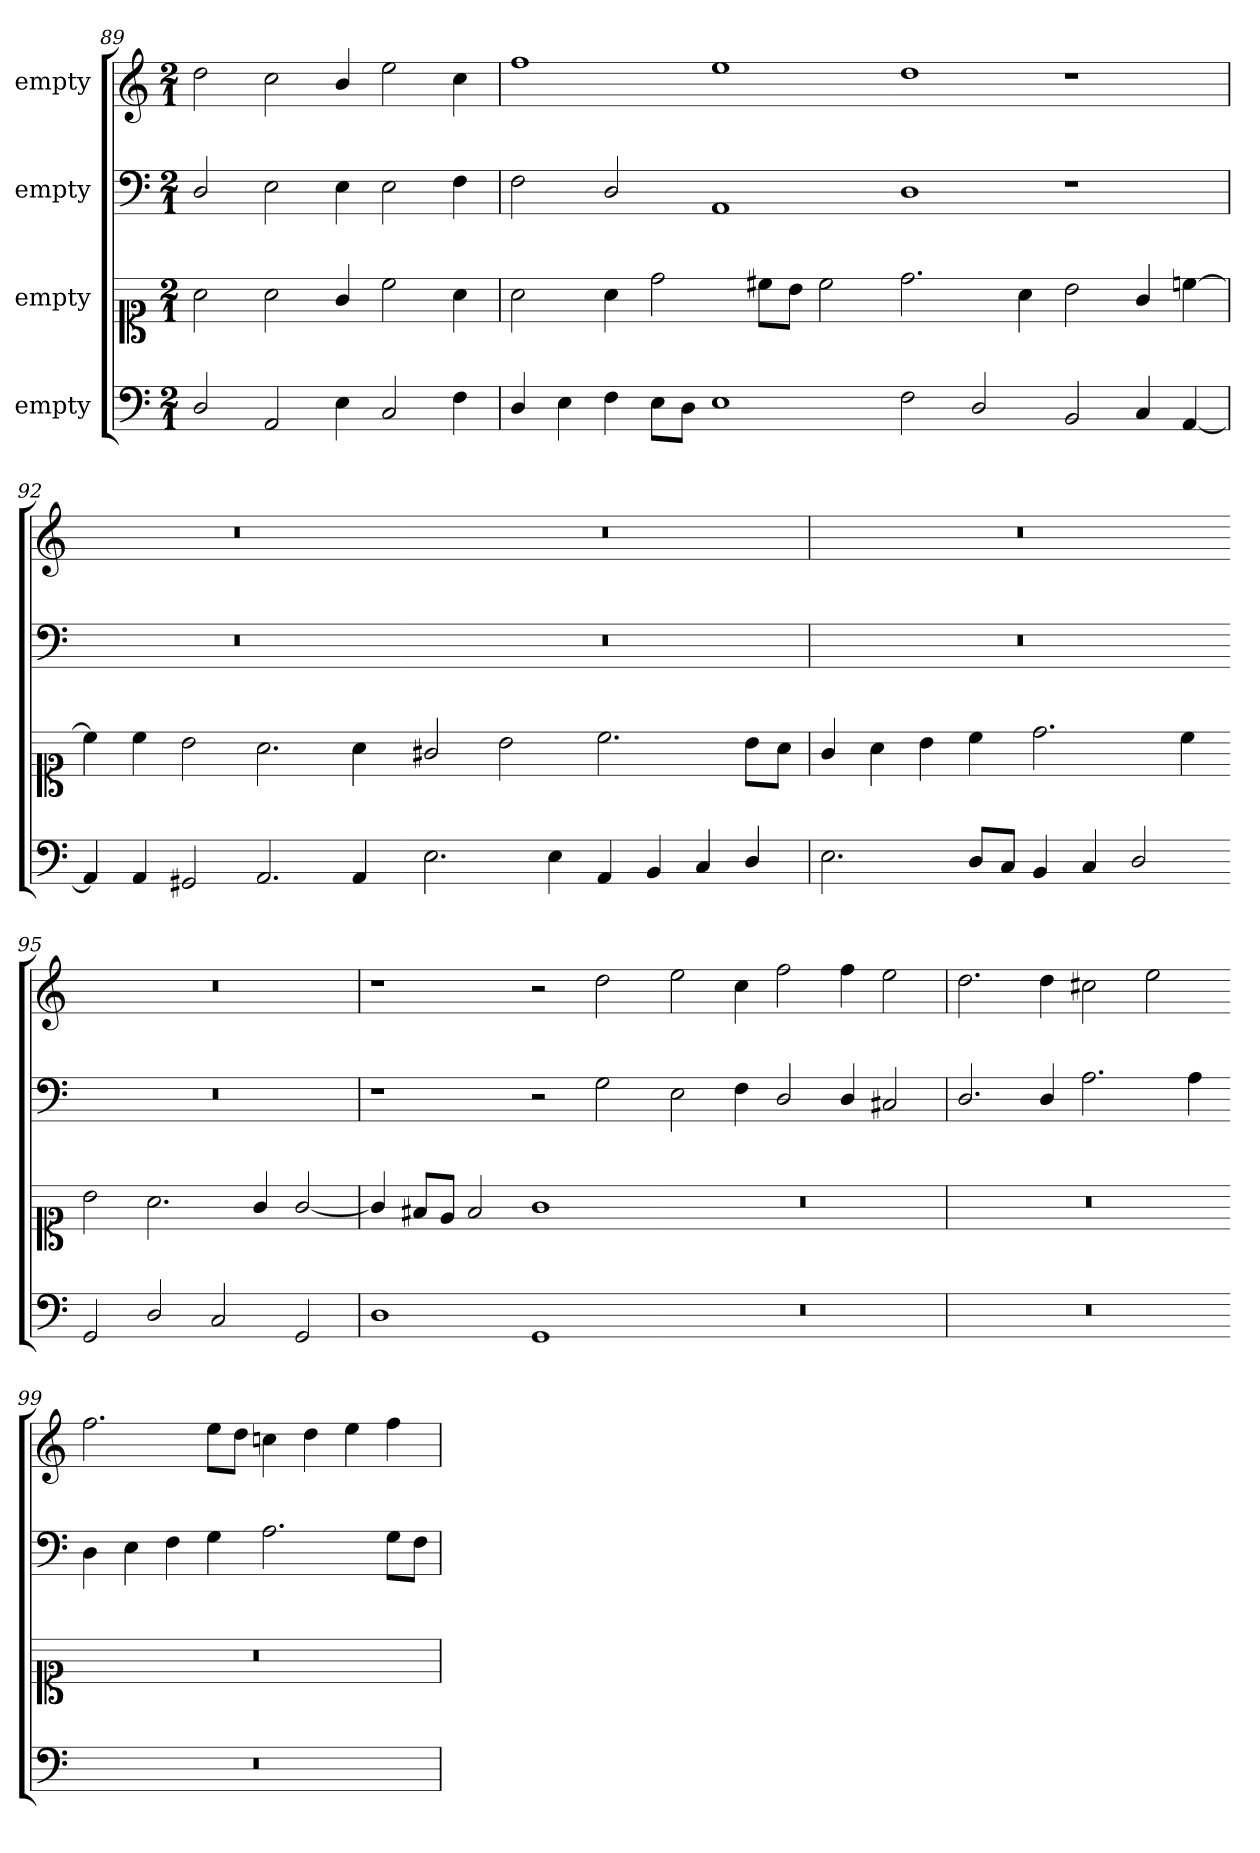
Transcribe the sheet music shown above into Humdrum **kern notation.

**kern	**kern	**kern	**kern
*part4	*part3	*part2	*part1
*staff4	*staff3	*staff2	*staff1
*I"empty	*I"empty	*I"empty	*I"empty
*clefF4	*clefC1	*clefF4	*clefG2
*k[]	*k[]	*k[]	*k[]
*M2/1	*M2/1	*M2/1	*M2/1
=89	=89	=89	=89
2D/	2a\	2D/	2dd\
2AA/	2a\	2E\	2cc\
4E\	4g/	4E\	4b/
2C/	2cc\	2E\	2ee\
4F\	4a\	4F\	4cc\
=90	=90	=90	=90
4D/	2a\	2F\	1ff
4E\	.	.	.
4F\	4a\	2D/	.
8E\L	2dd\	.	.
8D\J	.	.	.
1E	.	1AA	1ee
.	8cc#X\L	.	.
.	8b\J	.	.
.	2cc#\	.	.
=91-	=91-	=91-	=91-
2F\	2.dd\	1D	1dd
2D/	.	.	.
.	4a\	.	.
2BB/	2b\	1r	1r
4C/	4g/	.	.
[4AA/	[4ccn\	.	.
=92	=92	=92	=92
4AA/]	4cc\]	0r	0r
4AA/	4cc\	.	.
2GG#X/	2b\	.	.
2.AA/	2.a\	.	.
4AA/	4a\	.	.
=93-	=93-	=93-	=93-
2.E\	2g#X/	0r	0r
.	2b\	.	.
4E\	.	.	.
4AA/	2.cc\	.	.
4BB/	.	.	.
4C/	.	.	.
4D/	8b\L	.	.
.	8a\J	.	.
=94	=94	=94	=94
2.E\	4g/	0r	0r
.	4a\	.	.
.	4b\	.	.
8D/L	4cc\	.	.
8C/J	.	.	.
4BB/	2.dd\	.	.
4C/	.	.	.
2D/	.	.	.
.	4cc\	.	.
=95-	=95-	=95-	=95-
2GG/	2b\	0r	0r
2D/	2.a\	.	.
2C/	.	.	.
.	4g/	.	.
2GG/	[2g/	.	.
=96	=96	=96	=96
1D	4g/]	1r	1r
.	8f#X/L	.	.
.	8e/J	.	.
.	2f#/	.	.
1GG	1g	2r	2r
.	.	2G\	2dd\
=97-	=97-	=97-	=97-
0r	0r	2E\	2ee\
.	.	4F\	4cc\
.	.	2D/	2ff\
.	.	4D/	4ff\
.	.	2C#X/	2ee\
=98	=98	=98	=98
0r	0r	2.D/	2.dd\
.	.	4D/	4dd\
.	.	2.A\	2cc#X\
.	.	.	2ee\
.	.	4A\	.
=99-	=99-	=99-	=99-
0r	0r	4D\	2.ff\
.	.	4E\	.
.	.	4F\	.
.	.	4G\	8ee\L
.	.	.	8dd\J
.	.	2.A\	4ccn\
.	.	.	4dd\
.	.	.	4ee\
.	.	8G\L	4ff\
.	.	8F\J	.
=	=	=	=
*-	*-	*-	*-
